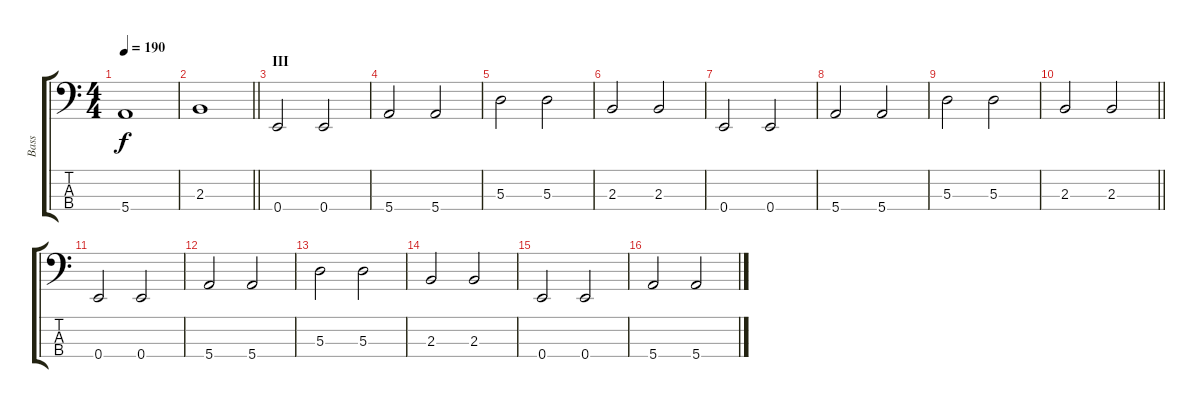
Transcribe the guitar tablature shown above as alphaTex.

\track ("Bass" "Bass") {instrument electricbassfinger}
\staff {score tabs}
\tuning (G2 D2 A1 E1) {hide}
\ts (4 4)
\tempo 190
\clef f4
\ks c
5.4.1{dy f} |
\barLineRight lightlight
2.3.1 |
\section ("" "III")
0.4.2 0.4.2 |
5.4.2 5.4.2 |
5.3.2 5.3.2 |
2.3.2 2.3.2 |
0.4.2 0.4.2 |
5.4.2 5.4.2 |
5.3.2 5.3.2 |
\barLineRight lightlight
2.3.2 2.3.2 |
0.4.2 0.4.2 |
5.4.2 5.4.2 |
5.3.2 5.3.2 |
2.3.2 2.3.2 |
0.4.2 0.4.2 |
5.4.2 5.4.2
